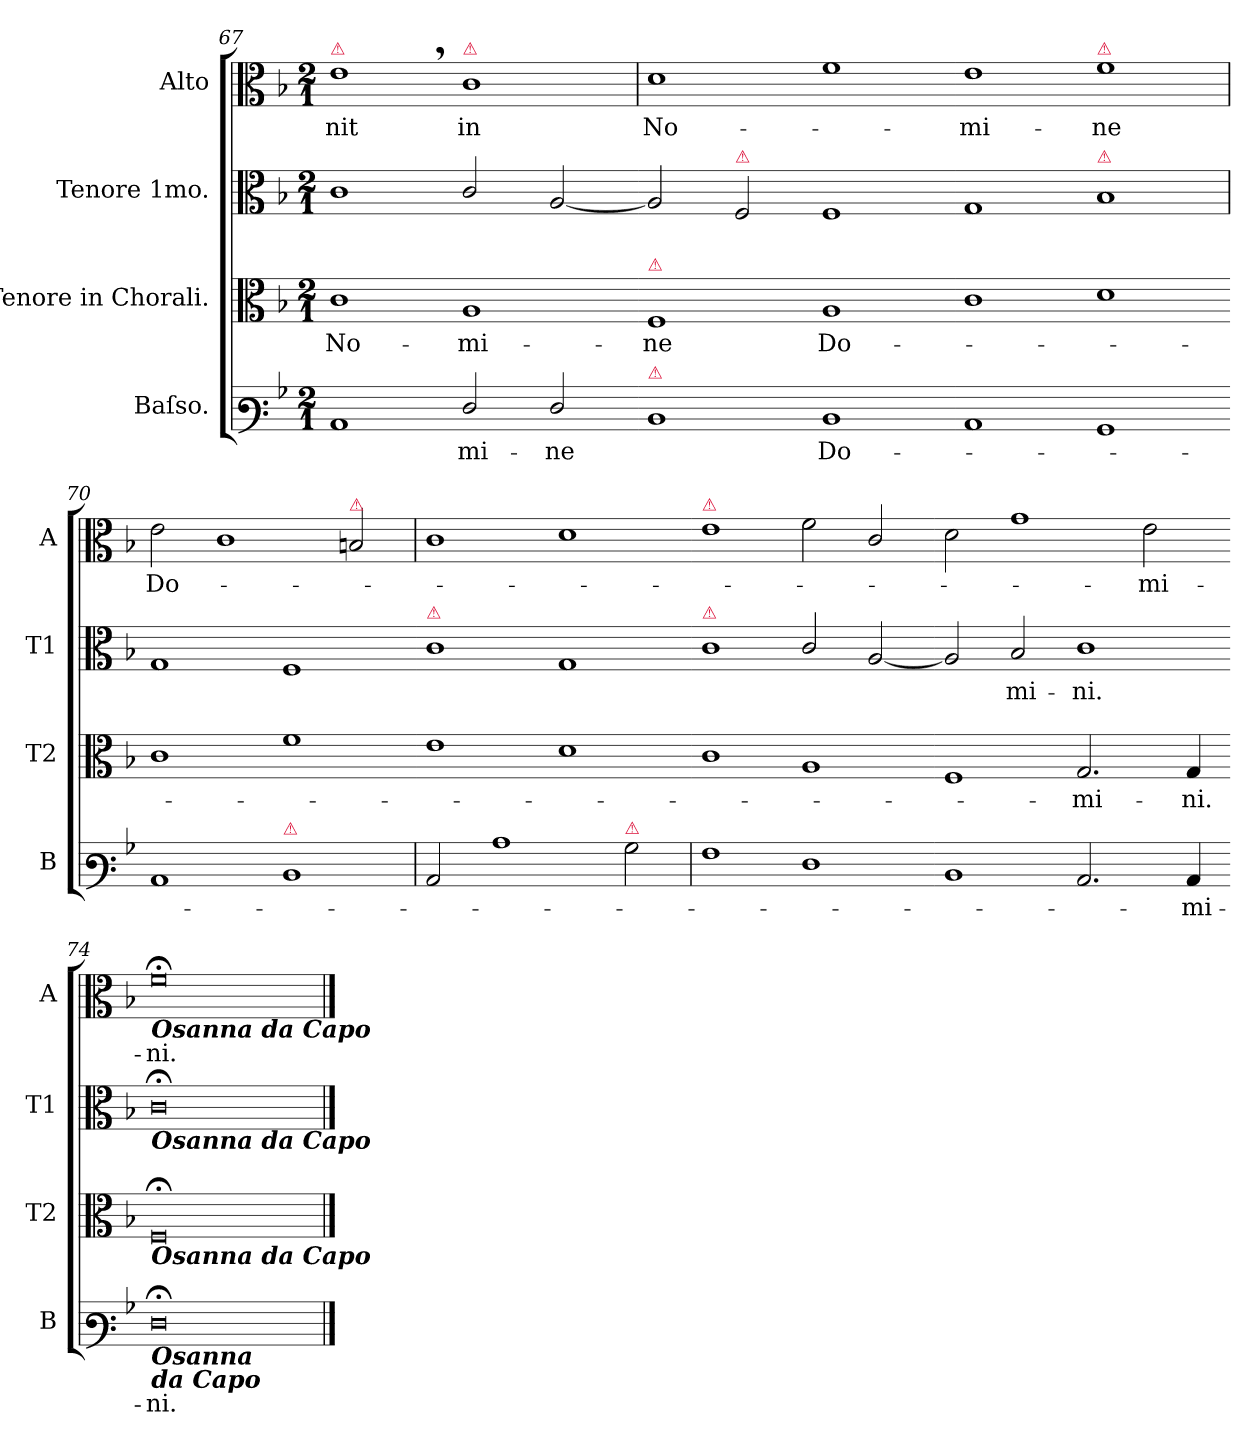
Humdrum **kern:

**kern	**text	**kern	**text	**kern	**text	**kern	**text
*part4	*part4	*part3	*part3	*part2	*part2	*part1	*part1
*staff4	*staff4	*staff3	*staff3	*staff2	*staff2	*staff1	*staff1
*I"Baſso.	*	*I"Tenore in Chorali.	*	*I"Tenore 1mo.	*	*I"Alto	*
*I'B	*	*I'T2	*	*I'T1	*	*I'A	*
*clefF3	*	*clefC3	*	*clefC3	*	*clefC3	*
*k[b-]	*	*k[b-]	*	*k[b-]	*	*k[b-]	*
*M2/1	*	*M2/1	*	*M2/1	*	*M2/1	*
=67	=67	=67	=67	=67	=67	=67	=67
!	!	!	!	!	!	!LO:TX:a:color=crimson:t=⚠	!
1C	.	1c	No-	1c	.	1e,<	-nit
!	!	!	!	!	!	!LO:TX:a:color=crimson:t=⚠	!
2F/	-mi-	1A	-mi-	2c/	.	1c	in
2F/	-ne	.	.	[2A/	.	.	.
=68-	=68	=68-	=68	=68-	=68	=68	=68
!	!	!LO:TX:a:color=crimson:t=⚠	!	!	!	!	!
!LO:TX:a:color=crimson:t=⚠	!	!	!	!	!	!	!
1D	.	1F	-ne	2A/]	.	1d	No-
!	!	!	!	!LO:TX:a:color=crimson:t=⚠	!	!	!
.	.	.	.	2F/	.	.	.
1D	Do-	1A	Do-	1F	.	1f	.
=69-	=69-	=69-	=69-	=69-	=69-	=69-	=69-
1C	.	1c	.	1G	.	1e	-mi-
!	!	!	!	!	!	!LO:TX:a:color=crimson:t=⚠	!
!	!	!	!	!LO:TX:a:color=crimson:t=⚠	!	!	!
1BB-	.	1d	.	1B-	.	1f	-ne
=70-	=70	=70-	=70	=70	=70	=70	=70
1C	.	1c	.	1G	.	2e\	Do-
.	.	.	.	.	.	1c	.
!LO:TX:a:color=crimson:t=⚠	!	!	!	!	!	!	!
1D	.	1f	.	1F	.	.	.
!	!	!	!	!	!	!LO:TX:a:color=crimson:t=⚠	!
.	.	.	.	.	.	2Bn/	.
=71	=71	=71-	=71	=71-	=71	=71	=71
!	!	!	!	!LO:TX:a:color=crimson:t=⚠	!	!	!
2C/	.	1e	.	1c	.	1c	.
1c	.	.	.	.	.	.	.
.	.	1d	.	1G	.	1d	.
!LO:TX:a:color=crimson:t=⚠	!	!	!	!	!	!	!
2B-\	.	.	.	.	.	.	.
=72	=72-	=72-	=72-	=72-	=72-	=72-	=72-
!	!	!	!	!	!	!LO:TX:a:color=crimson:t=⚠	!
!	!	!	!	!LO:TX:a:color=crimson:t=⚠	!	!	!
1A	.	1c	.	1c	.	1e	.
1F	.	1A	.	2c/	.	2f\	.
.	.	.	.	[2A/	.	2c/	.
=73-	=73-	=73-	=73-	=73-	=73-	=73-	=73-
1D	.	1F	.	2A/]	.	2d\	.
.	.	.	.	2B-/	-mi-	1g	.
2.C/	.	2.G/	-mi-	1c	-ni.	.	.
.	.	.	.	.	.	2e\	-mi-
4C/	-mi-	4G/	-ni.	.	.	.	.
=74-	=74-	=74-	=74-	=74-	=74-	=74-	=74-
!	!	!	!	!	!	!LO:TX:b:Bi:t=Osanna da Capo	!
!	!	!	!	!LO:TX:b:Bi:t=Osanna da Capo	!	!	!
!	!	!LO:TX:b:Bi:t=Osanna da Capo	!	!	!	!	!
!LO:TX:b:Bi:t=Osanna \nda Capo	!	!	!	!	!	!	!
0F;<	-ni.	0F;<	.	0c;<	.	0f;<	-ni.
==	==	==	==	==	==	==	==
*-	*-	*-	*-	*-	*-	*-	*-
